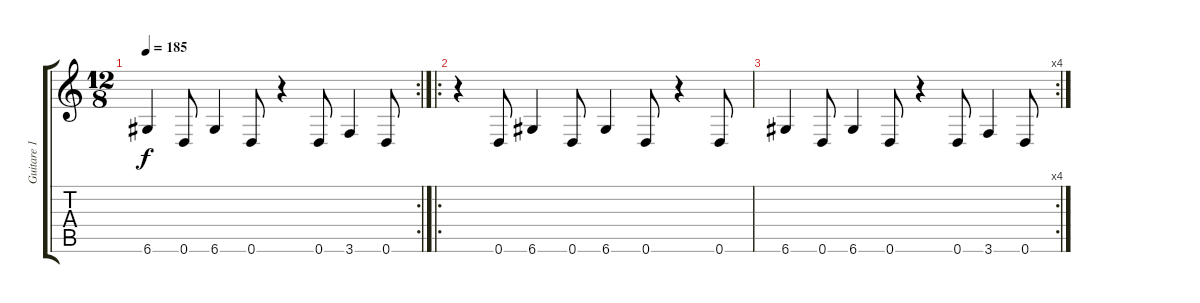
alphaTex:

\track ("Guitare 1" "Guitare 1") {instrument electricguitarmuted}
\staff {score tabs}
\tuning (E4 B3 G3 D3 A2 D2) {hide}
\rc 2
\ts (12 8)
\tempo 185
\clef g2
\ks c
6.6.4{dy f} 0.6.8 6.6.4 0.6.8 r.4 0.6.8 3.6.4 0.6.8 |
\ro
r.4 0.6.8 6.6.4 0.6.8 6.6.4 0.6.8 r.4 0.6.8 |
\rc 4
6.6.4 0.6.8 6.6.4 0.6.8 r.4 0.6.8 3.6.4 0.6.8
